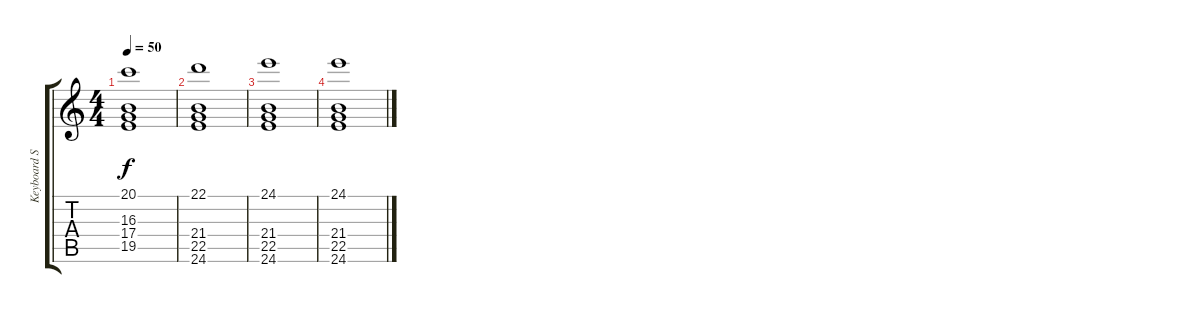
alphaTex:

\track ("Keyboard Strings" "Keyboard S") {instrument stringensemble1}
\staff {score tabs}
\tuning (E4 B3 G3 D3 A2 E2) {hide}
\ts (4 4)
\tempo 50
\clef g2
\ks c
(20.1 16.3 17.4 19.5).1{dy f} |
(22.1 21.4 22.5 24.6).1 |
(24.1 21.4 22.5 24.6).1 |
(24.1 21.4 22.5 24.6).1
